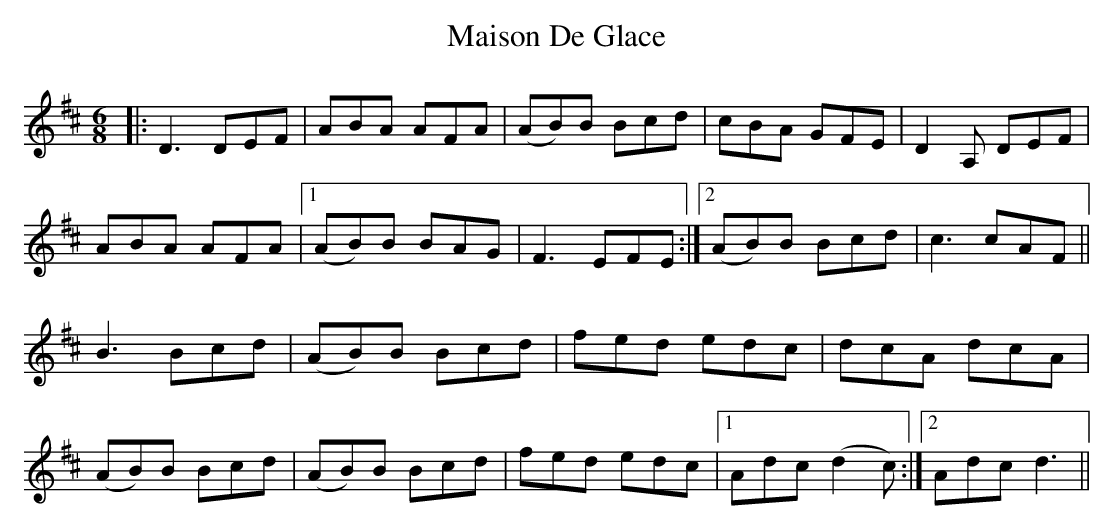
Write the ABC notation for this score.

X:1
T: Maison De Glace
M: 6/8
L: 1/8
K: Dmaj
|:D3 DEF|ABA AFA|(AB)B Bcd|cBA GFE|D2A, DEF|
ABA AFA|1 (AB)B BAG|F3 EFE:|2 (AB)B Bcd|c3 cAF||
B3 Bcd|(AB)B Bcd|fed edc|dcA dcA|
(AB)B Bcd|(AB)B Bcd|fed edc|1 Adc (d2c):|2 Adc d3||
